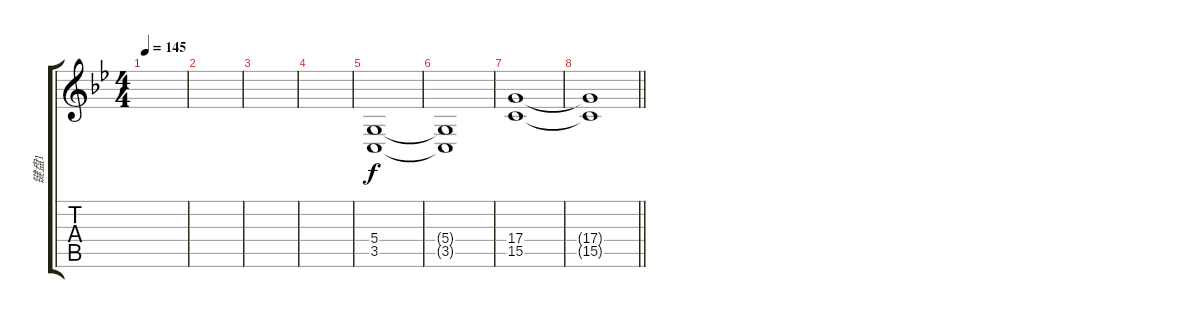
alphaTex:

\track ("键盘1" "键盘1") {instrument churchorgan}
\staff {score tabs}
\tuning (E4 B3 G3 D3 A2 E2) {hide}
\ts (4 4)
\tempo 145
\clef g2
\ks bb
|
|
|
|
(5.4 3.5).1{volume 6 instrument churchorgan} |
(5.4{t} 3.5{t}).1 |
(17.4 15.5).1 |
\barLineRight lightlight
(17.4{t} 15.5{t}).1
